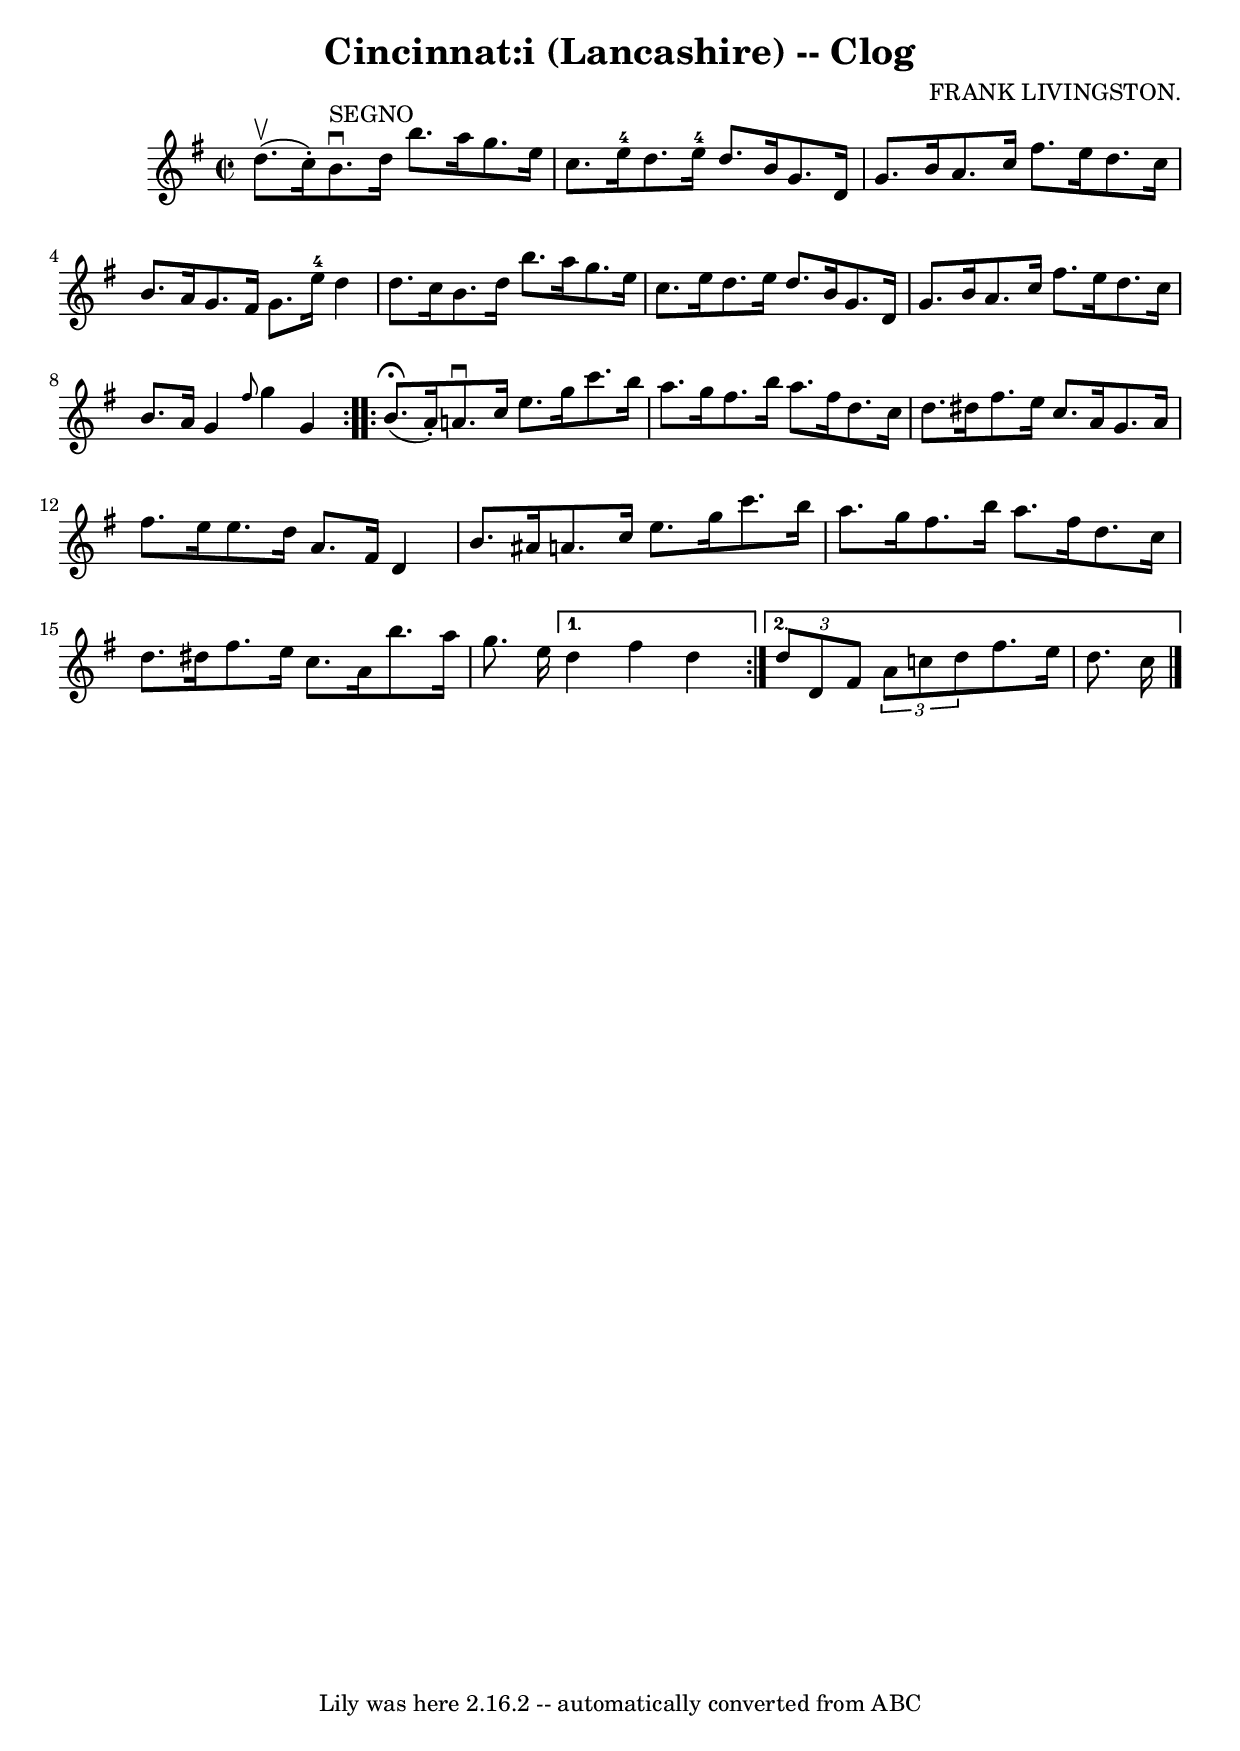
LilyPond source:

\version "2.7.40"
\include "Mammoth.ily"
\header {
	%% book = "Ryan's Mammoth Collection"
	composer = "FRANK LIVINGSTON."
	crossRefNumber = "1"
	footnotes = "\\\\160 952"
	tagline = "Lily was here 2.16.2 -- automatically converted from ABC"
	title = "Cincinnat:i (Lancashire) -- Clog"
}
voicedefault =  {


\repeat volta 2 {
\override Staff.TimeSignature #'style = #'C
 \time 2/2 \key g \major d''8.^\upbow(c''16 -.)   |
 b'8. 
^"SEGNO"^\downbow d''16 b''8. a''16 g''8. e''16 c''8. e''16 
-4   |
 d''8. e''16-4 d''8. b'16 g'8. d'16 g'8.   
 b'16    |
 a'8. c''16 fis''8. e''16 d''8. c''16 b'8. 
 a'16    |
 g'8. fis'16 g'8. e''16-4 d''4 d''8.    
c''16    |
 b'8. d''16 b''8. a''16 g''8. e''16    
c''8. e''16    |
 d''8. e''16 d''8. b'16 g'8. d'16    
g'8. b'16    |
 a'8. c''16 fis''8. e''16 d''8. c''16  
 b'8. a'16    |
 g'4  \grace { fis''8  } g''4 g'4    }     
\repeat volta 2 { b'8.^\fermata(a'16 -.) |
 a'!8.^\downbow 
 c''16 e''8. g''16 c'''8. b''16 a''8. g''16    |
   
fis''8. b''16 a''8. fis''16 d''8. c''16 d''8. dis''16    
|
 fis''8. e''16 c''8. a'16 g'8. a'16 fis''8.    
e''16    |
 e''8. d''16 a'8. fis'16 d'4 b'8. ais'16 
   |
 a'!8. c''16 e''8. g''16 c'''8. b''16 a''8.    
g''16    |
 fis''8. b''16 a''8. fis''16 d''8. c''16    
d''8. dis''16    |
 fis''8. e''16 c''8. a'16 b''8.    
a''16 g''8. e''16    } \alternative{{ d''4 fis''4 d''4  } {   
\times 2/3 { d''8 d'8 fis'8  }   \times 2/3 { a'8 c''!8 d''8  } 
 fis''8. e''16 d''8. c''16        \bar "|."   }}
}

\score{
    <<

	\context Staff="default"
	{
	    \voicedefault 
	}

    >>
	\layout {
	}
	\midi {}
}
